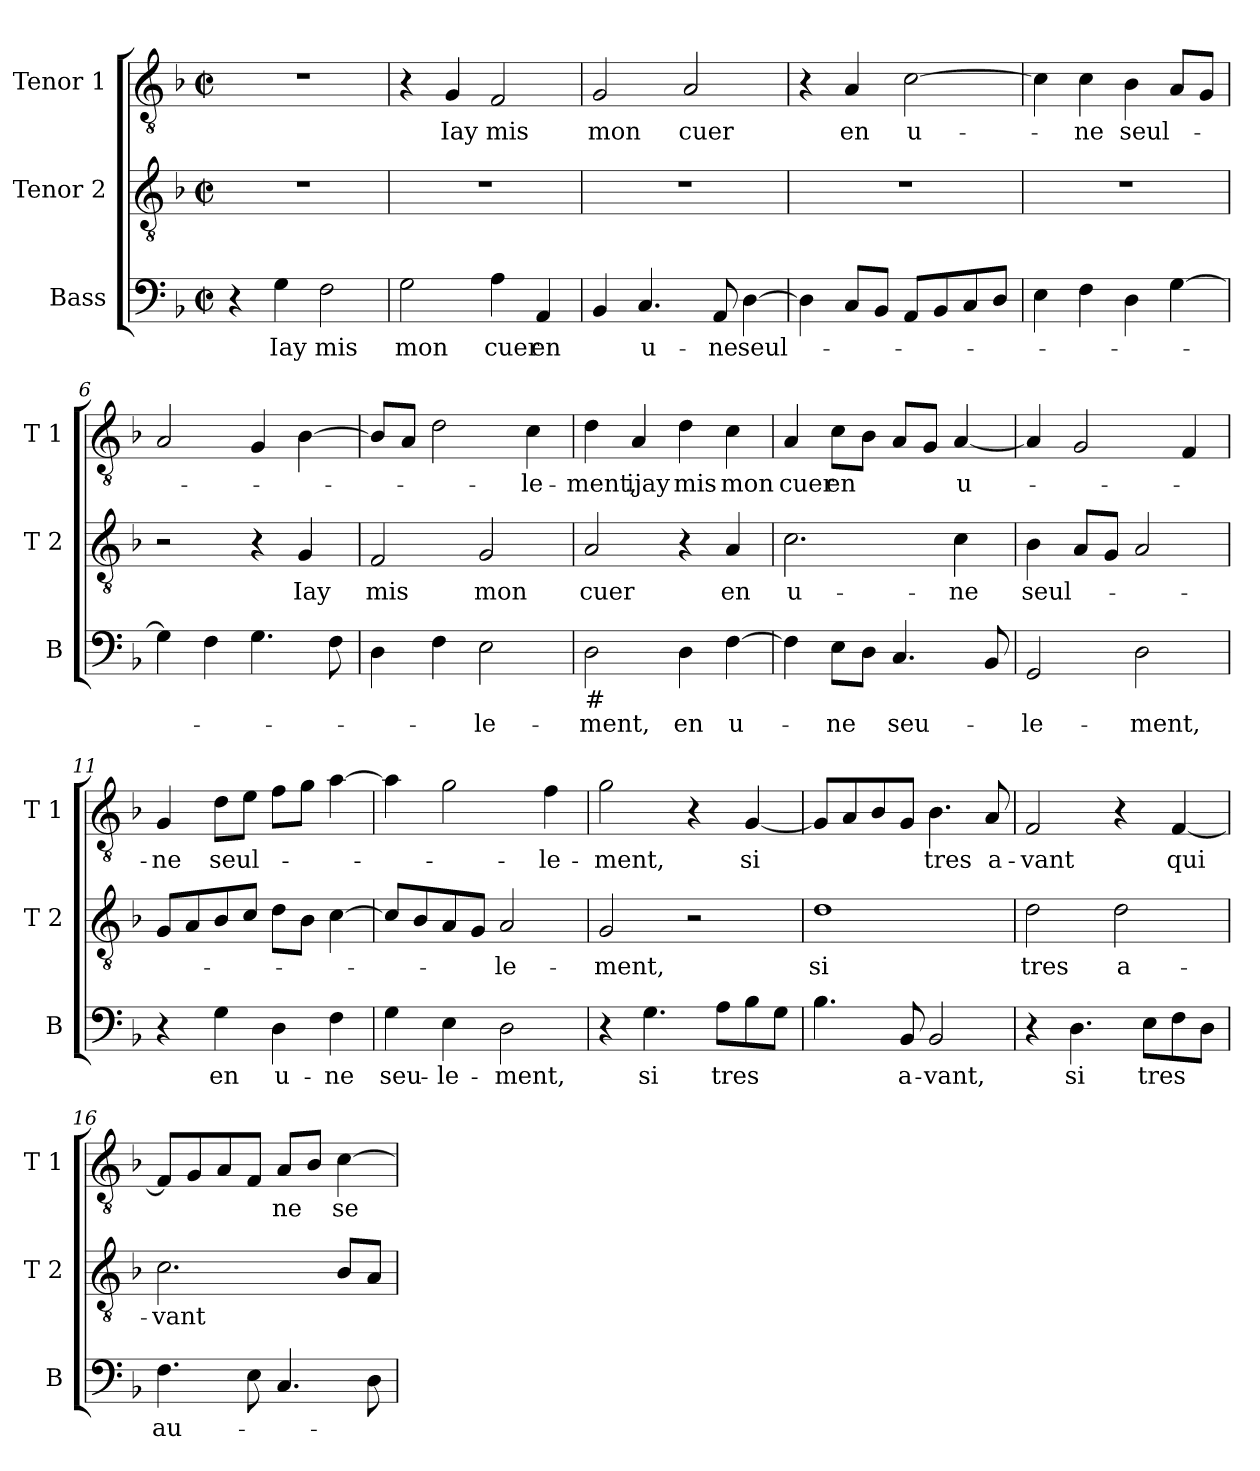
**kern	**text	**kern	**text	**kern	**text
*part3	*part3	*part2	*part2	*part1	*part1
*staff3	*staff3	*staff2	*staff2	*staff1	*staff1
*I"Bass	*	*I"Tenor 2	*	*I"Tenor 1	*
*I'B	*	*I'T 2	*	*I'T 1	*
*clefF4	*	*clefGv2	*	*clefGv2	*
*k[b-]	*	*k[b-]	*	*k[b-]	*
*F:	*	*F:	*	*F:	*
*M2/2	*	*M2/2	*	*M2/2	*
*met(c|)	*	*met(c|)	*	*met(c|)	*
=1	=1	=1	=1	=1	=1
4r	.	1r	.	1r	.
!	!LO:LY:b	!	!	!	!
4G\	Iay	.	.	.	.
!	!LO:LY:b	!	!	!	!
2F\	mis	.	.	.	.
=2	=2	=2	=2	=2	=2
!	!LO:LY:b	!	!	!	!
2G\	mon	1r	.	4r	.
!	!	!	!	!	!LO:LY:b
.	.	.	.	4G/	Iay
!	!LO:LY:b	!	!	!	!LO:LY:b
4A\	cuer	.	.	2F/	mis
!	!LO:LY:b	!	!	!	!
4AA/	en	.	.	.	.
=3	=3	=3	=3	=3	=3
!	!	!	!	!	!LO:LY:b
4BB-/	.	1r	.	2G/	mon
!	!LO:LY:b	!	!	!	!
4.C/	u-	.	.	.	.
!	!	!	!	!	!LO:LY:b
.	.	.	.	2A/	cuer
!	!LO:LY:b	!	!	!	!
8AA/	-ne	.	.	.	.
!	!LO:LY:b	!	!	!	!
[4D\	seul-	.	.	.	.
=4	=4	=4	=4	=4	=4
4D\]	.	1r	.	4r	.
!	!	!	!	!	!LO:LY:b
8C/L	.	.	.	4A/	en
8BB-/J	.	.	.	.	.
!	!	!	!	!	!LO:LY:b
8AA/L	.	.	.	[2c\	u-
8BB-/	.	.	.	.	.
8C/	.	.	.	.	.
8D/J	.	.	.	.	.
=5	=5	=5	=5	=5	=5
4E\	.	1r	.	4c\]	.
!	!	!	!	!	!LO:LY:b
4F\	.	.	.	4c\	-ne
!	!	!	!	!	!LO:LY:b
4D\	.	.	.	4B-\	seul-
[4G\	.	.	.	8A/L	.
.	.	.	.	8G/J	.
!!LO:LB:g=z
=6	=6	=6	=6	=6	=6
4G\]	.	2r	.	2A/	.
4F\	.	.	.	.	.
4.G\	.	4r	.	4G/	.
!	!	!	!LO:LY:b	!	!
.	.	4G/	Iay	[4B-\	.
8F\	.	.	.	.	.
=7	=7	=7	=7	=7	=7
!	!	!	!LO:LY:b	!	!
4D\	.	2F/	mis	8B-/L]	.
.	.	.	.	8A/J	.
4F\	.	.	.	2d\	.
!	!LO:LY:b	!	!LO:LY:b	!	!
2E\	-le-	2G/	mon	.	.
!	!	!	!	!	!LO:LY:b
.	.	.	.	4c\	-le-
=8	=8	=8	=8	=8	=8
!LO:TX:b:t=#	!	!	!	!	!
!	!LO:LY:b	!	!LO:LY:b	!	!LO:LY:b
2D\	-ment,	2A/	cuer	4d\	-ment,
!	!	!	!	!	!LO:LY:b
.	.	.	.	4A/	ijay
!	!LO:LY:b	!	!	!	!LO:LY:b
4D\	en	4r	.	4d\	mis
!	!LO:LY:b	!	!LO:LY:b	!	!LO:LY:b
[4F\	u-	4A/	en	4c\	mon
=9	=9	=9	=9	=9	=9
!	!	!	!LO:LY:b	!	!LO:LY:b
4F\]	.	2.c\	u-	4A/	cuer
!	!LO:LY:b	!	!	!	!LO:LY:b
8E\L	-ne	.	.	8c\L	en
8D\J	.	.	.	8B-\J	.
!	!LO:LY:b	!	!	!	!
4.C/	seu-	.	.	8A/L	.
.	.	.	.	8G/J	.
!	!	!	!LO:LY:b	!	!LO:LY:b
.	.	4c\	-ne	[4A/	u-
8BB-/	.	.	.	.	.
=10	=10	=10	=10	=10	=10
!	!LO:LY:b	!	!LO:LY:b	!	!
2GG/	-le-	4B-\	seul-	4A/]	.
.	.	8A/L	.	2G/	.
.	.	8G/J	.	.	.
!	!LO:LY:b	!	!	!	!
2D\	-ment,	2A/	.	.	.
.	.	.	.	4F/	.
!!LO:LB:g=z
=11	=11	=11	=11	=11	=11
!	!	!	!	!	!LO:LY:b
4r	.	8G/L	.	4G/	-ne
.	.	8A/	.	.	.
!	!LO:LY:b	!	!	!	!LO:LY:b
4G\	en	8B-/	.	8d\L	seul-
.	.	8c/J	.	8e\J	.
!	!LO:LY:b	!	!	!	!
4D\	u-	8d\L	.	8f\L	.
.	.	8B-\J	.	8g\J	.
!	!LO:LY:b	!	!	!	!
4F\	-ne	[4c\	.	[4a\	.
=12	=12	=12	=12	=12	=12
!	!LO:LY:b	!	!	!	!
4G\	seu-	8c/L]	.	4a\]	.
.	.	8B-/	.	.	.
!	!LO:LY:b	!	!	!	!
4E\	-le-	8A/	.	2g\	.
.	.	8G/J	.	.	.
!	!LO:LY:b	!	!LO:LY:b	!	!
2D\	-ment,	2A/	-le-	.	.
!	!	!	!	!	!LO:LY:b
.	.	.	.	4f\	-le-
=13	=13	=13	=13	=13	=13
!	!	!	!LO:LY:b	!	!LO:LY:b
4r	.	2G/	-ment,	2g\	-ment,
!	!LO:LY:b	!	!	!	!
4.G\	si	.	.	.	.
.	.	2r	.	4r	.
!	!LO:LY:b	!	!	!	!
8A\L	tres	.	.	.	.
!	!	!	!	!	!LO:LY:b
8B-\	.	.	.	[4G/	si
8G\J	.	.	.	.	.
=14	=14	=14	=14	=14	=14
!	!	!	!LO:LY:b	!	!
4.B-\	.	1d	si	8G/L]	.
.	.	.	.	8A/	.
.	.	.	.	8B-/	.
!	!LO:LY:b	!	!	!	!
8BB-/	a-	.	.	8G/J	.
!	!LO:LY:b	!	!	!	!LO:LY:b
2BB-/	-vant,	.	.	4.B-\	tres
!	!	!	!	!	!LO:LY:b
.	.	.	.	8A/	a-
=15	=15	=15	=15	=15	=15
!	!	!	!LO:LY:b	!	!LO:LY:b
4r	.	2d\	tres	2F/	-vant
!	!LO:LY:b	!	!	!	!
4.D\	si	.	.	.	.
!	!	!	!LO:LY:b	!	!
.	.	2d\	a-	4r	.
!	!LO:LY:b	!	!	!	!
8E\L	tres	.	.	.	.
!	!	!	!	!	!LO:LY:b
8F\	.	.	.	[4F/	qui
8D\J	.	.	.	.	.
!!LO:PB:g=z
=16	=16	=16	=16	=16	=16
!	!LO:LY:b	!	!LO:LY:b	!	!
4.F\	au-	2.c\	-vant	8F/L]	.
.	.	.	.	8G/	.
.	.	.	.	8A/	.
8E\	.	.	.	8F/J	.
!	!	!	!	!	!LO:LY:b
4.C/	.	.	.	8A/L	ne
.	.	.	.	8B-/J	.
!	!	!	!	!	!LO:LY:b
.	.	8B-/L	.	[4c\	se
8D\	.	8A/J	.	.	.
=	=	=	=	=	=
*-	*-	*-	*-	*-	*-
